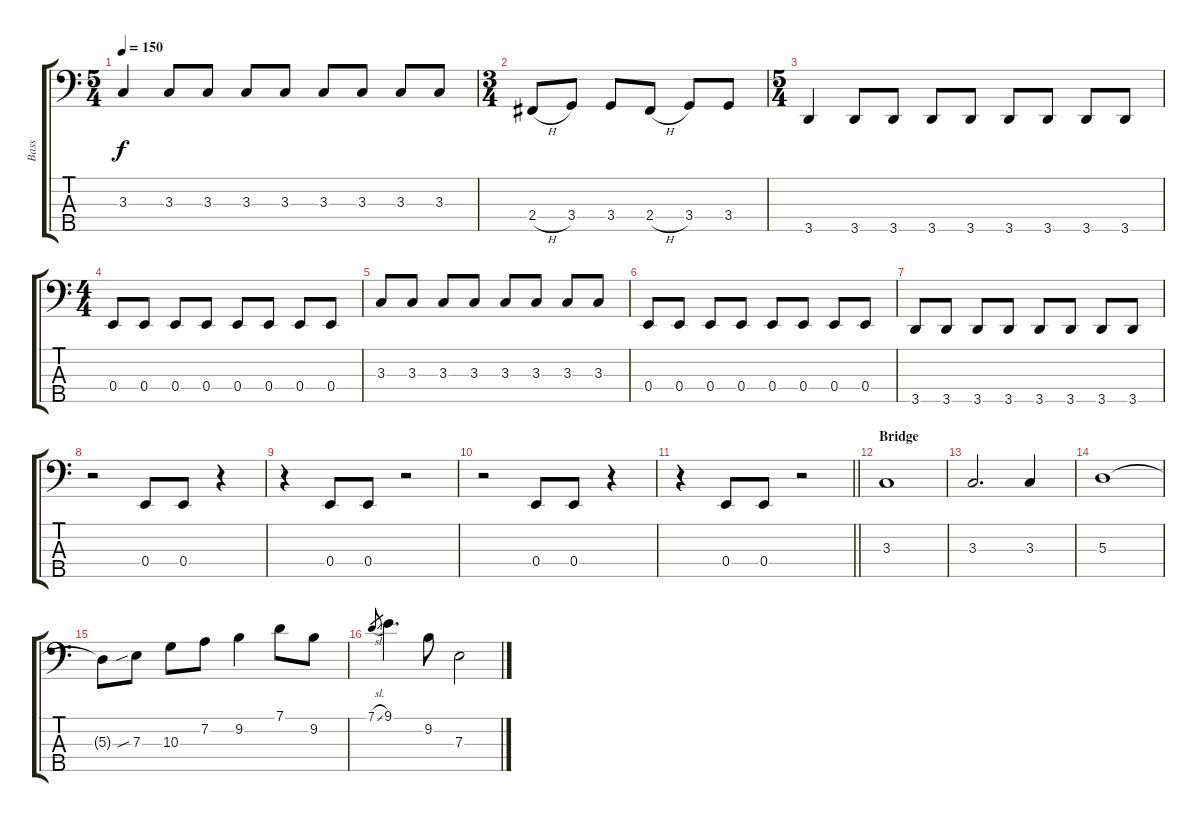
\track ("Bass" "Bass") {instrument electricbassfinger}
\staff {score tabs}
\tuning (G2 D2 A1 E1 B0) {hide}
\ts (5 4)
\tempo 150
\clef f4
\ks c
3.3.4{dy f} 3.3.8 3.3.8 3.3.8 3.3.8 3.3.8 3.3.8 3.3.8 3.3.8 |
\ts (3 4)
2.4{h}.8 3.4.8 3.4.8 2.4{h}.8 3.4.8 3.4.8 |
\ts (5 4)
3.5.4 3.5.8 3.5.8 3.5.8 3.5.8 3.5.8 3.5.8 3.5.8 3.5.8 |
\ts (4 4)
0.4.8 0.4.8 0.4.8 0.4.8 0.4.8 0.4.8 0.4.8 0.4.8 |
3.3.8 3.3.8 3.3.8 3.3.8 3.3.8 3.3.8 3.3.8 3.3.8 |
0.4.8 0.4.8 0.4.8 0.4.8 0.4.8 0.4.8 0.4.8 0.4.8 |
3.5.8 3.5.8 3.5.8 3.5.8 3.5.8 3.5.8 3.5.8 3.5.8 |
r.2 0.4.8 0.4.8 r.4 |
r.4 0.4.8 0.4.8 r.2 |
r.2 0.4.8 0.4.8 r.4 |
\barLineRight lightlight
r.4 0.4.8 0.4.8 r.2 |
\section ("" "Bridge")
3.3.1 |
3.3.2{d} 3.3.4 |
5.3.1 |
5.3{t}.8 7.3{sib}.8 10.3.8 7.2.8 9.2.4 7.1.8 9.2.8 |
7.1{sl}.8{gr} 9.1.4{d} 9.2.8 7.3.2
